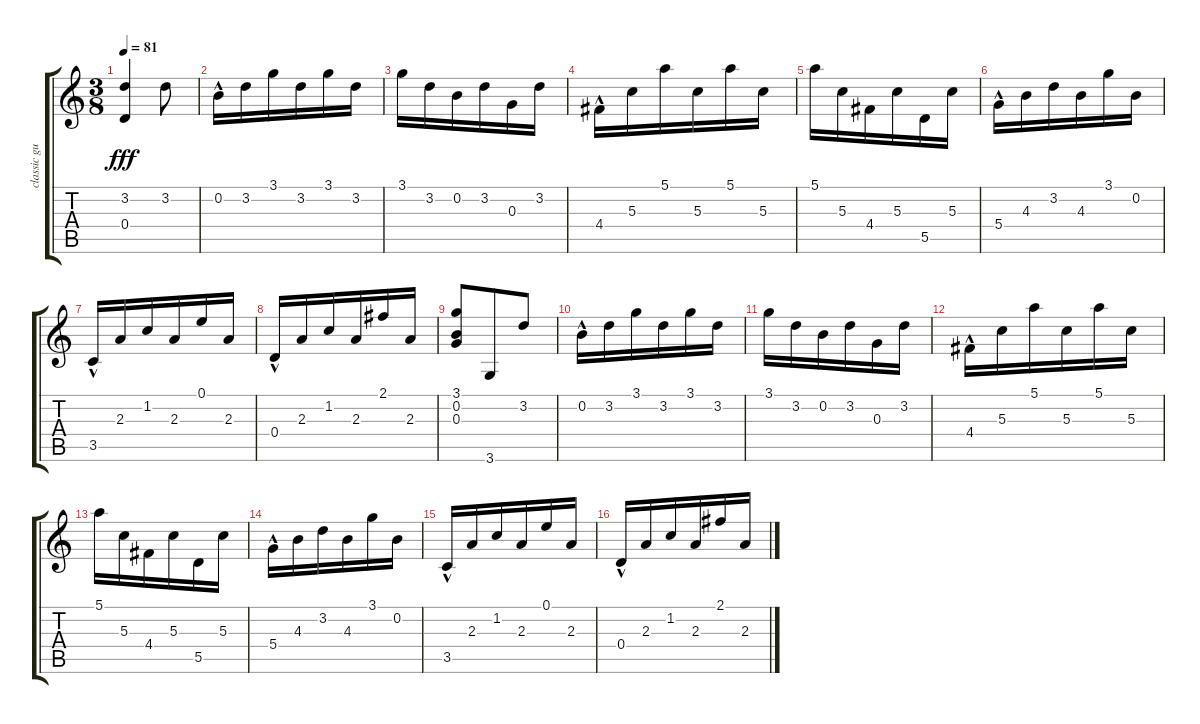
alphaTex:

\track ("classic guitar" "classic gu") {instrument acousticguitarnylon}
\staff {score tabs}
\tuning (E4 B3 G3 D3 A2 E2) {hide}
\ts (3 8)
\tempo 81
\clef g2
\ks c
(3.2 0.4).4{dy fff} 3.2.8 |
0.2{hac}.16 3.2.16 3.1.16 3.2.16 3.1.16 3.2.16 |
3.1.16 3.2.16 0.2.16 3.2.16 0.3.16 3.2.16 |
4.4{hac}.16 5.3.16 5.1.16 5.3.16 5.1.16 5.3.16 |
5.1.16 5.3.16 4.4.16 5.3.16 5.5.16 5.3.16 |
5.4{hac}.16 4.3.16 3.2.16 4.3.16 3.1.16 0.2.16 |
3.5{hac}.16 2.3.16 1.2.16 2.3.16 0.1.16 2.3.16 |
0.4{hac}.16 2.3.16 1.2.16 2.3.16 2.1.16 2.3.16 |
(3.1 0.2 0.3).8 3.6.8 3.2.8 |
0.2{hac}.16 3.2.16 3.1.16 3.2.16 3.1.16 3.2.16 |
3.1.16 3.2.16 0.2.16 3.2.16 0.3.16 3.2.16 |
4.4{hac}.16 5.3.16 5.1.16 5.3.16 5.1.16 5.3.16 |
5.1.16 5.3.16 4.4.16 5.3.16 5.5.16 5.3.16 |
5.4{hac}.16 4.3.16 3.2.16 4.3.16 3.1.16 0.2.16 |
3.5{hac}.16 2.3.16 1.2.16 2.3.16 0.1.16 2.3.16 |
0.4{hac}.16 2.3.16 1.2.16 2.3.16 2.1.16 2.3.16
